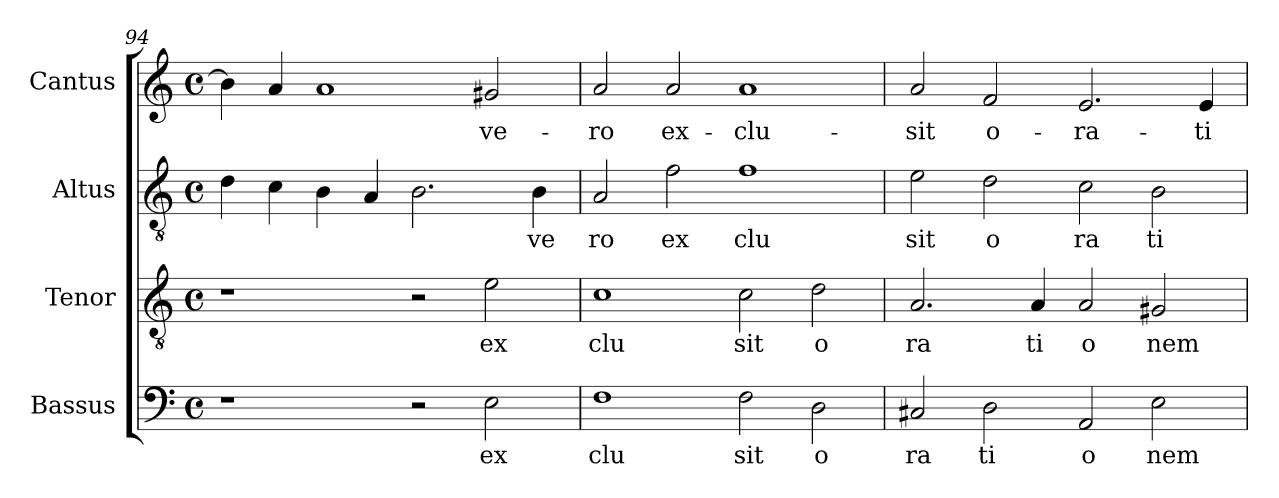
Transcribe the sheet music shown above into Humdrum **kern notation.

**kern	**text	**kern	**text	**kern	**text	**kern	**text
*part4	*part4	*part3	*part3	*part2	*part2	*part1	*part1
*staff4	*staff4	*staff3	*staff3	*staff2	*staff2	*staff1	*staff1
*I"Bassus	*	*I"Tenor	*	*I"Altus	*	*I"Cantus	*
*clefF4	*	*clefGv2	*	*clefGv2	*	*clefG2	*
*M4/4	*	*M4/4	*	*M4/4	*	*M4/4	*
*met(c)	*	*met(c)	*	*met(c)	*	*met(c)	*
=94	=94	=94	=94	=94	=94	=94	=94
1r	.	1r	.	4d\	.	4b\]	.
.	.	.	.	4c\	.	4a/	.
.	.	.	.	4B\	.	1a	.
.	.	.	.	4A/	.	.	.
2r	.	2r	.	2.B\	.	.	.
!	!LO:LY:b:cj	!	!LO:LY:b:cj	!	!	!	!LO:LY:b:cj
2E\	ex	2e\	ex	.	.	2g#X/	-ve-
!	!	!	!	!	!LO:LY:b:cj	!	!
.	.	.	.	4B\	ve	.	.
=95	=95	=95	=95	=95	=95	=95	=95
!	!LO:LY:b:cj	!	!LO:LY:b:cj	!	!LO:LY:b:cj	!	!LO:LY:b:cj
1F	clu	1c	clu	2A/	ro	2a/	-ro
!	!	!	!	!	!LO:LY:b:cj	!	!LO:LY:b:cj
.	.	.	.	2f\	ex	2a/	ex-
!	!LO:LY:b:cj	!	!LO:LY:b:cj	!	!LO:LY:b:cj	!	!LO:LY:b:cj
2F\	sit	2c\	sit	1f	clu	1a	-clu-
!	!LO:LY:b:cj	!	!LO:LY:b:cj	!	!	!	!
2D\	o	2d\	o	.	.	.	.
=96	=96	=96	=96	=96	=96	=96	=96
!	!LO:LY:b:cj	!	!LO:LY:b:cj	!	!LO:LY:b:cj	!	!LO:LY:b:cj
2C#X/	ra	2.A/	ra	2e\	sit	2a/	-sit
!	!LO:LY:b:cj	!	!	!	!LO:LY:b:cj	!	!LO:LY:b:cj
2D\	ti	.	.	2d\	o	2f/	o-
!	!	!	!LO:LY:b:cj	!	!	!	!
.	.	4A/	ti	.	.	.	.
!	!LO:LY:b:cj	!	!LO:LY:b:cj	!	!LO:LY:b:cj	!	!LO:LY:b:cj
2AA/	o	2A/	o	2c\	ra	2.e/	-ra-
!	!LO:LY:b:cj	!	!LO:LY:b:cj	!	!LO:LY:b:cj	!	!
2E\	nem	2G#X/	nem	2B\	ti	.	.
!	!	!	!	!	!	!	!LO:LY:b:cj
.	.	.	.	.	.	4e/	-ti-
=	=	=	=	=	=	=	=
*-	*-	*-	*-	*-	*-	*-	*-
